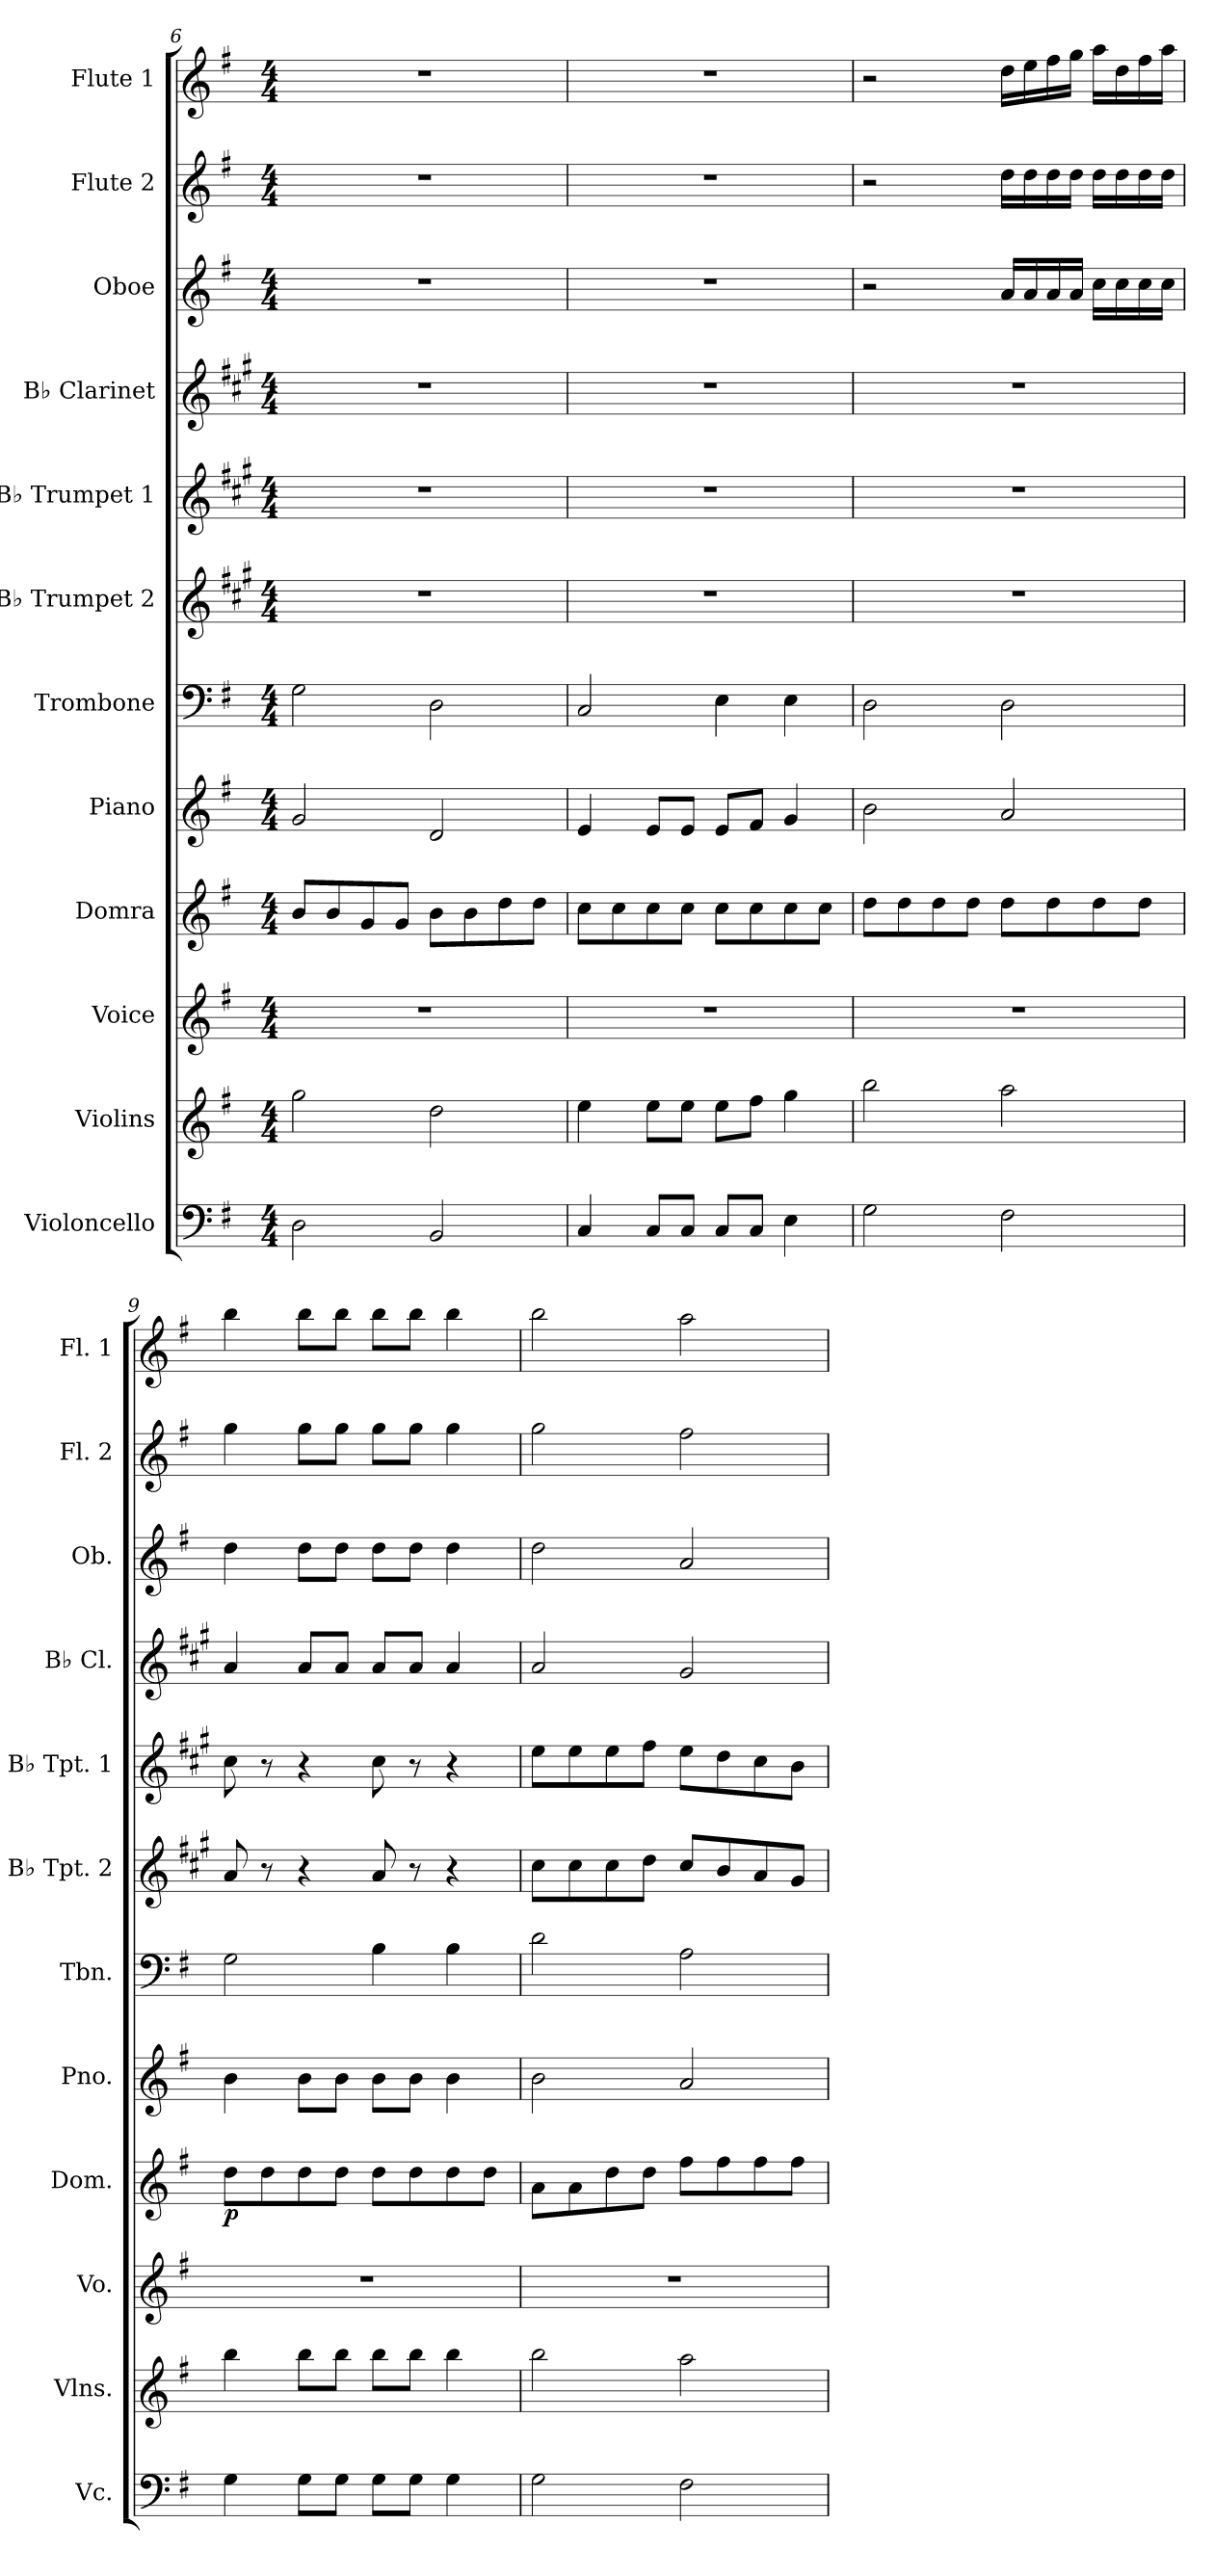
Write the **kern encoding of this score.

**kern	**kern	**kern	**kern	**dynam	**kern	**kern	**kern	**kern	**kern	**kern	**kern	**kern
*part12	*part11	*part10	*part9	*part9	*part8	*part7	*part6	*part5	*part4	*part3	*part2	*part1
*staff12	*staff11	*staff10	*staff9	*staff9	*staff8	*staff7	*staff6	*staff5	*staff4	*staff3	*staff2	*staff1
*I"Violoncello	*I"Violins	*I"Voice	*I"Domra	*	*I"Piano	*I"Trombone	*I"B♭ Trumpet 2	*I"B♭ Trumpet 1	*I"B♭ Clarinet	*I"Oboe	*I"Flute 2	*I"Flute 1
*I'Vc.	*I'Vlns.	*I'Vo.	*I'Dom.	*	*I'Pno.	*I'Tbn.	*I'B♭ Tpt. 2	*I'B♭ Tpt. 1	*I'B♭ Cl.	*I'Ob.	*I'Fl. 2	*I'Fl. 1
*clefF4	*clefG2	*clefG2	*clefG2	*	*clefG2	*clefF4	*clefG2	*clefG2	*clefG2	*clefG2	*clefG2	*clefG2
*	*	*	*	*	*	*	*ITrd1c2	*ITrd1c2	*ITrd1c2	*	*	*
*k[f#]	*k[f#]	*k[f#]	*k[f#]	*	*k[f#]	*k[f#]	*k[f#]	*k[f#]	*k[f#]	*k[f#]	*k[f#]	*k[f#]
*M4/4	*M4/4	*M4/4	*M4/4	*	*M4/4	*M4/4	*M4/4	*M4/4	*M4/4	*M4/4	*M4/4	*M4/4
=6	=6	=6	=6	=6	=6	=6	=6	=6	=6	=6	=6	=6
2D\	2gg\	1r	8b/L	.	2g/	2G\	1r	1r	1r	1r	1r	1r
.	.	.	8b/	.	.	.	.	.	.	.	.	.
.	.	.	8g/	.	.	.	.	.	.	.	.	.
.	.	.	8g/J	.	.	.	.	.	.	.	.	.
2BB/	2dd\	.	8b\L	.	2d/	2D\	.	.	.	.	.	.
.	.	.	8b\	.	.	.	.	.	.	.	.	.
.	.	.	8dd\	.	.	.	.	.	.	.	.	.
.	.	.	8dd\J	.	.	.	.	.	.	.	.	.
=7	=7	=7	=7	=7	=7	=7	=7	=7	=7	=7	=7	=7
4C/	4ee\	1r	8cc\L	.	4e/	2C/	1r	1r	1r	1r	1r	1r
.	.	.	8cc\	.	.	.	.	.	.	.	.	.
8C/L	8ee\L	.	8cc\	.	8e/L	.	.	.	.	.	.	.
8C/J	8ee\J	.	8cc\J	.	8e/J	.	.	.	.	.	.	.
8C/L	8ee\L	.	8cc\L	.	8e/L	4E\	.	.	.	.	.	.
8C/J	8ff#\J	.	8cc\	.	8f#/J	.	.	.	.	.	.	.
4E\	4gg\	.	8cc\	.	4g/	4E\	.	.	.	.	.	.
.	.	.	8cc\J	.	.	.	.	.	.	.	.	.
=8	=8	=8	=8	=8	=8	=8	=8	=8	=8	=8	=8	=8
2G\	2bb\	1r	8dd\L	.	2b\	2D\	1r	1r	1r	2r	2r	2r
.	.	.	8dd\	.	.	.	.	.	.	.	.	.
.	.	.	8dd\	.	.	.	.	.	.	.	.	.
.	.	.	8dd\J	.	.	.	.	.	.	.	.	.
2F#\	2aa\	.	8dd\L	.	2a/	2D\	.	.	.	16a/LL	16dd\LL	16dd\LL
.	.	.	.	.	.	.	.	.	.	16a/	16dd\	16ee\
.	.	.	8dd\	.	.	.	.	.	.	16a/	16dd\	16ff#\
.	.	.	.	.	.	.	.	.	.	16a/JJ	16dd\JJ	16gg\JJ
.	.	.	8dd\	.	.	.	.	.	.	16cc\LL	16dd\LL	16aa\LL
.	.	.	.	.	.	.	.	.	.	16cc\	16dd\	16dd\
.	.	.	8dd\J	.	.	.	.	.	.	16cc\	16dd\	16ff#\
.	.	.	.	.	.	.	.	.	.	16cc\JJ	16dd\JJ	16aa\JJ
!!LO:PB:g=z
=9	=9	=9	=9	=9	=9	=9	=9	=9	=9	=9	=9	=9
!	!	!	!	!LO:DY:b	!	!	!	!	!	!	!	!
4G\	4bb\	1r	8dd\L	p	4b\	2G\	8g/	8b\	4g/	4dd\	4gg\	4bb\
.	.	.	8dd\	.	.	.	8r	8r	.	.	.	.
8G\L	8bb\L	.	8dd\	.	8b\L	.	4r	4r	8g/L	8dd\L	8gg\L	8bb\L
8G\J	8bb\J	.	8dd\J	.	8b\J	.	.	.	8g/J	8dd\J	8gg\J	8bb\J
8G\L	8bb\L	.	8dd\L	.	8b\L	4B\	8g/	8b\	8g/L	8dd\L	8gg\L	8bb\L
8G\J	8bb\J	.	8dd\	.	8b\J	.	8r	8r	8g/J	8dd\J	8gg\J	8bb\J
4G\	4bb\	.	8dd\	.	4b\	4B\	4r	4r	4g/	4dd\	4gg\	4bb\
.	.	.	8dd\J	.	.	.	.	.	.	.	.	.
=10	=10	=10	=10	=10	=10	=10	=10	=10	=10	=10	=10	=10
2G\	2bb\	1r	8a\L	.	2b\	2d\	8b\L	8dd\L	2g/	2dd\	2gg\	2bb\
.	.	.	8a\	.	.	.	8b\	8dd\	.	.	.	.
.	.	.	8dd\	.	.	.	8b\	8dd\	.	.	.	.
.	.	.	8dd\J	.	.	.	8cc\J	8ee\J	.	.	.	.
2F#\	2aa\	.	8ff#\L	.	2a/	2A\	8b/L	8dd\L	2f#/	2a/	2ff#\	2aa\
.	.	.	8ff#\	.	.	.	8a/	8cc\	.	.	.	.
.	.	.	8ff#\	.	.	.	8g/	8b\	.	.	.	.
.	.	.	8ff#\J	.	.	.	8f#/J	8a\J	.	.	.	.
=	=	=	=	=	=	=	=	=	=	=	=	=
*-	*-	*-	*-	*-	*-	*-	*-	*-	*-	*-	*-	*-
